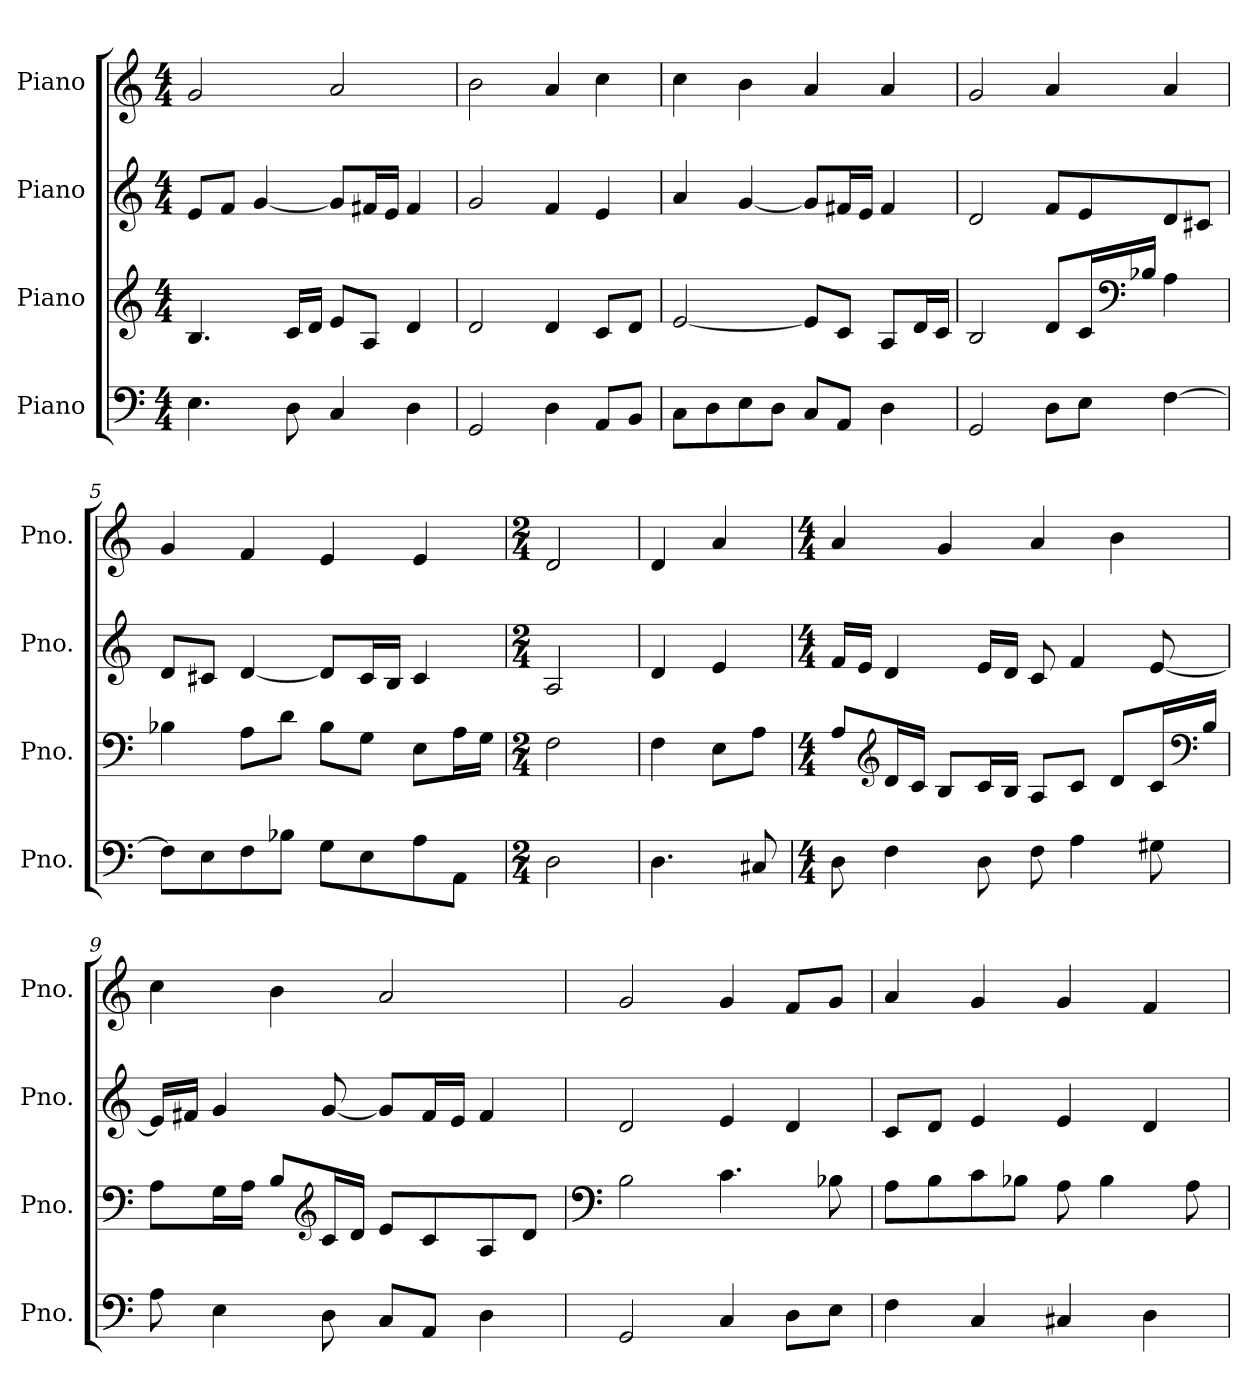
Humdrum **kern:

**kern	**kern	**kern	**kern
*part4	*part3	*part2	*part1
*staff4	*staff3	*staff2	*staff1
*I"Piano	*I"Piano	*I"Piano	*I"Piano
*I'Pno.	*I'Pno.	*I'Pno.	*I'Pno.
*clefF4	*clefG2	*clefG2	*clefG2
*k[]	*k[]	*k[]	*k[]
*M4/4	*M4/4	*M4/4	*M4/4
*MM120	*MM120	*MM120	*MM120
=1	=1	=1	=1
4.E\	4.B/	8e/L	2g/
.	.	8f/J	.
.	.	[4g/	.
8D\	16c/LL	.	.
.	16d/JJ	.	.
4C/	8e/L	8g/L]	2a/
.	8A/J	16f#X/L	.
.	.	16e/JJ	.
4D\	4d/	4f#/	.
=2	=2	=2	=2
2GG/	2d/	2g/	2b\
4D\	4d/	4f/	4a/
8AA/L	8c/L	4e/	4cc\
8BB/J	8d/J	.	.
=3	=3	=3	=3
8C\L	[2e/	4a/	4cc\
8D\	.	.	.
8E\	.	[4g/	4b\
8D\J	.	.	.
8C/L	8e/L]	8g/L]	4a/
8AA/J	8c/J	16f#X/L	.
.	.	16e/JJ	.
4D\	8A/L	4f#/	4a/
.	16d/L	.	.
.	16c/JJ	.	.
=4	=4	=4	=4
2GG/	2B/	2d/	2g/
8D\L	8d/L	8f/L	4a/
8E\J	16c/L	8e/	.
*	*clefF4	*	*
.	16B-X/JJ	.	.
[4F\	4A\	8d/	4a/
.	.	8c#X/J	.
!!LO:LB:g=z
=5	=5	=5	=5
8F\L]	4B-X\	8d/L	4g/
8E\	.	8c#X/J	.
8F\	8A\L	[4d/	4f/
8B-X\J	8d\J	.	.
8G\L	8B-\L	8d/L]	4e/
8E\	8G\J	16c#/L	.
.	.	16B/JJ	.
8A\	8E\L	4c#/	4e/
8AA\J	16A\L	.	.
.	16G\JJ	.	.
=6	=6	=6	=6
*M2/4	*M2/4	*M2/4	*M2/4
2D\	2F\	2A/	2d/
=7	=7	=7	=7
4.D\	4F\	4d/	4d/
.	8E\L	4e/	4a/
8C#X/	8A\J	.	.
=8	=8	=8	=8
*M4/4	*M4/4	*M4/4	*M4/4
8D\	8A/L	16f/LL	4a/
.	.	16e/JJ	.
*	*clefG2	*	*
4F\	16d/L	4d/	.
.	16c/JJ	.	.
.	8B/L	.	4g/
8D\	16c/L	16e/LL	.
.	16B/JJ	16d/JJ	.
8F\	8A/L	8c/	4a/
4A\	8c/J	4f/	.
.	8d/L	.	4b\
8G#X\	16c/L	[8e/	.
*	*clefF4	*	*
.	16B/JJ	.	.
!!LO:LB:g=z
=9	=9	=9	=9
8A\	8A\L	16e/LL]	4cc\
.	.	16f#X/JJ	.
4E\	16G\L	4g/	.
.	16A\JJ	.	.
.	8B/L	.	4b\
*	*clefG2	*	*
8D\	16c/L	[8g/	.
.	16d/JJ	.	.
8C/L	8e/L	8g/L]	2a/
8AA/J	8c/	16f#/L	.
.	.	16e/JJ	.
4D\	8A/	4f#/	.
.	8d/J	.	.
=10	=10	=10	=10
*	*clefF4	*	*
2GG/	2B\	2d/	2g/
4C/	4.c\	4e/	4g/
8D\L	.	4d/	8f/L
8E\J	8B-X\	.	8g/J
=11	=11	=11	=11
4F\	8A\L	8c/L	4a/
.	8B\	8d/J	.
4C/	8c\	4e/	4g/
.	8B-X\J	.	.
4C#X/	8A\	4e/	4g/
.	4B-\	.	.
4D\	.	4d/	4f/
.	8A\	.	.
=	=	=	=
*-	*-	*-	*-
